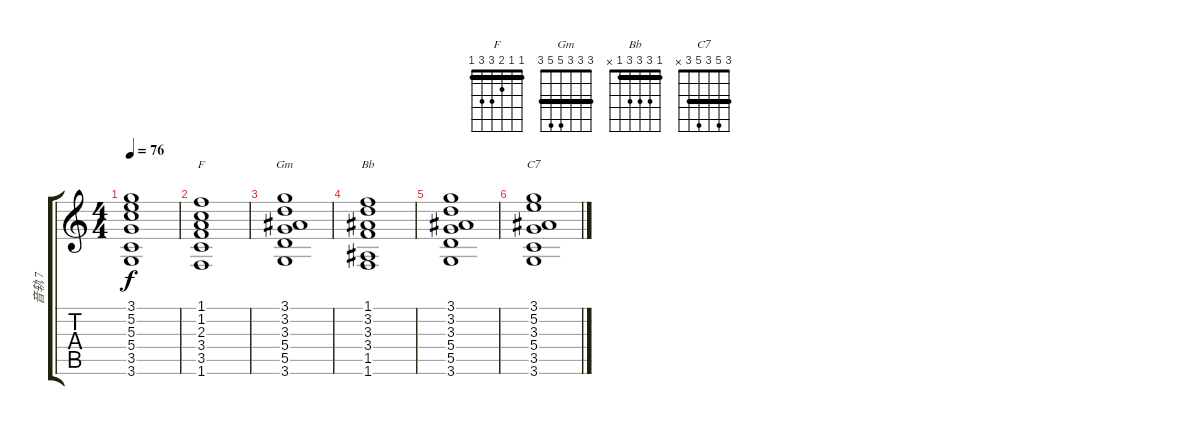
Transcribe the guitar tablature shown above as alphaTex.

\track ("音轨 7" "音轨 7") {instrument acousticguitarnylon}
\staff {score tabs}
\tuning (E4 B3 G3 D3 A2 E2) {hide}
\chord ("F" 1 1 2 3 3 1) {barre 1}
\chord ("Gm" 3 3 3 5 5 3) {barre 3}
\chord ("Bb" 1 3 3 3 1 x) {barre 1}
\chord ("C7" 3 5 3 5 3 x) {barre 3}
\ts (4 4)
\tempo 76
\clef g2
\ks c
(3.1 5.2 5.3 5.4 3.5 3.6).1{dy f} |
(1.1 1.2 2.3 3.4 3.5 1.6).1{ch "F"} |
(3.1 3.2 3.3 5.4 5.5 3.6).1{ch "Gm"} |
(1.1 3.2 3.3 3.4 1.5 1.6).1{ch "Bb"} |
(3.1 3.2 3.3 5.4 5.5 3.6).1 |
(3.1 5.2 3.3 5.4 3.5 3.6).1{ch "C7"}
